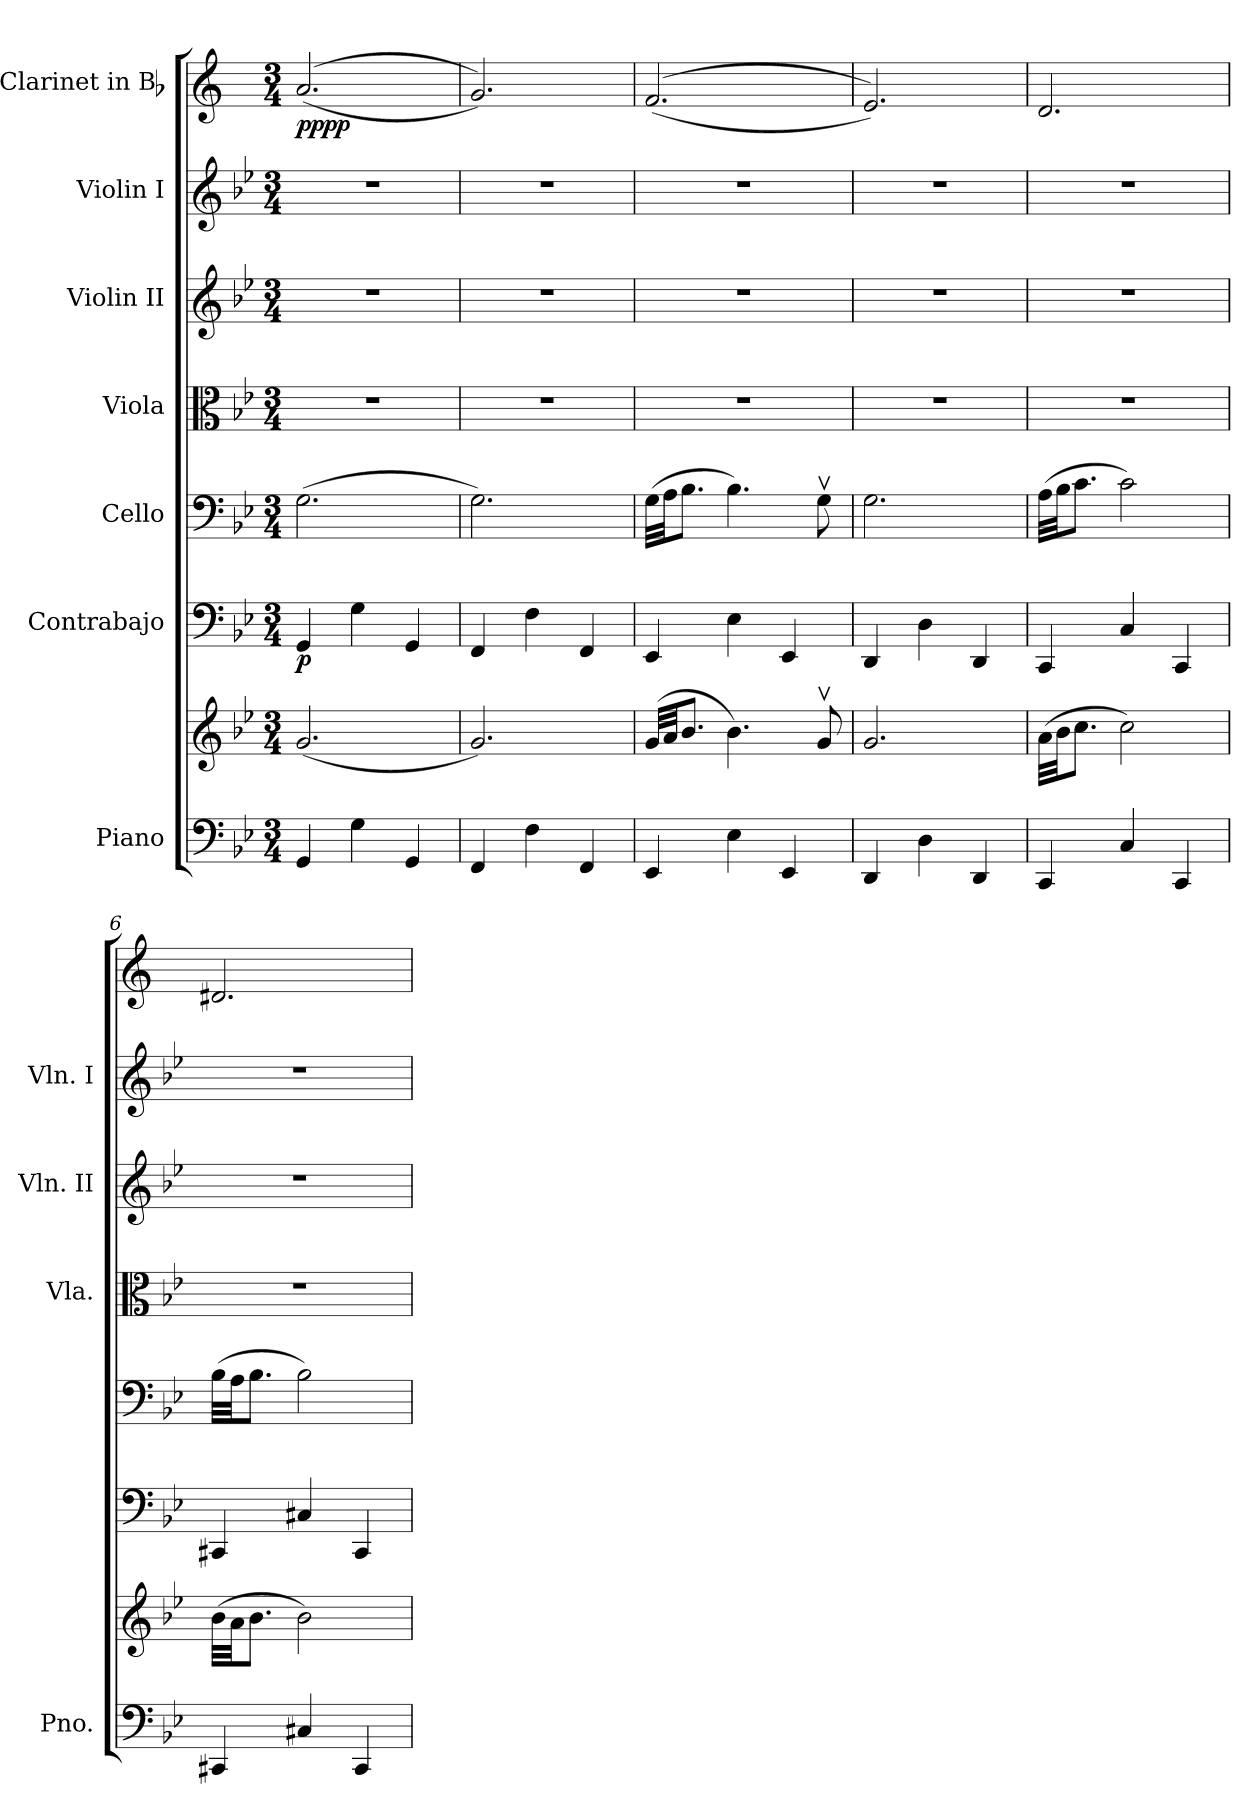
**kern	**kern	**dynam	**kern	**dynam	**kern	**dynam	**kern	**kern	**kern	**kern	**dynam
*part7	*part7	*part7	*part6	*part6	*part5	*part5	*part4	*part3	*part2	*part1	*part1
*staff8	*staff7	*staff7/8	*staff6	*staff6	*staff5	*staff5	*staff4	*staff3	*staff2	*staff1	*staff1
*I"Piano	*	*	*I"Contrabajo	*	*I"Cello	*	*I"Viola	*I"Violin II	*I"Violin I	*I"Clarinet in Bb	*
*I'Pno.	*	*	*	*	*	*	*I'Vla.	*I'Vln. II	*I'Vln. I	*	*
*clefF4	*clefG2	*	*clefF4	*	*clefF4	*	*clefC3	*clefG2	*clefG2	*clefG2	*
*	*	*	*ITrd7c12	*	*	*	*	*	*	*ITrd1c2	*
*k[b-e-]	*k[b-e-]	*	*k[b-e-]	*	*k[b-e-]	*	*k[b-e-]	*k[b-e-]	*k[b-e-]	*k[b-e-]	*
*M3/4	*M3/4	*	*M3/4	*	*M3/4	*	*M3/4	*M3/4	*M3/4	*M3/4	*
*MM66	*MM66	*	*MM66	*	*MM66	*	*MM66	*MM66	*MM66	*MM66	*
=1	=1	=1	=1	=1	=1	=1	=1	=1	=1	=1	=1
!	!	!LO:DY:b=2	!	!	!	!	!	!	!	!	!
!	!	!LO:DY:n=1:b	!	!LO:DY:b	!	!LO:DY:b	!	!	!	!	!
!	!	!	!	!	!	!LO:DY:n=1:b	!	!	!	!	!LO:DY:b
!	!	!	!	!	!	!	!	!	!	!	!LO:DY:n=1:b
4GG/	(2.g/	p mp	4GGG/	p	(2.G\	p mp	2.r	2.r	2.r	((2.g/	pp pp
4G\	.	.	4GG\	.	.	.	.	.	.	.	.
4GG/	.	.	4GGG/	.	.	.	.	.	.	.	.
=2	=2	=2	=2	=2	=2	=2	=2	=2	=2	=2	=2
4FF/	2.g/)	.	4FFF/	.	2.G\)	.	2.r	2.r	2.r	2.f/))	.
4F\	.	.	4FF\	.	.	.	.	.	.	.	.
4FF/	.	.	4FFF/	.	.	.	.	.	.	.	.
=3	=3	=3	=3	=3	=3	=3	=3	=3	=3	=3	=3
4EE-/	(>32g/LLL	.	4EEE-/	.	(>32G\LLL	.	2.r	2.r	2.r	((2.e-/	.
.	32a/JJ	.	.	.	32A\JJ	.	.	.	.	.	.
.	8.b-\J	.	.	.	8.B-\J	.	.	.	.	.	.
4E-\	4.b-\)	.	4EE-\	.	4.B-\)	.	.	.	.	.	.
4EE-/	.	.	4EEE-/	.	.	.	.	.	.	.	.
.	8gv/	.	.	.	8Gv\	.	.	.	.	.	.
=4	=4	=4	=4	=4	=4	=4	=4	=4	=4	=4	=4
4DD/	2.g/	.	4DDD/	.	2.G\	.	2.r	2.r	2.r	2.d/))	.
4D\	.	.	4DD\	.	.	.	.	.	.	.	.
4DD/	.	.	4DDD/	.	.	.	.	.	.	.	.
=5	=5	=5	=5	=5	=5	=5	=5	=5	=5	=5	=5
4CC/	(>32a/LLL	.	4CCC/	.	(>32A\LLL	.	2.r	2.r	2.r	2.c/	.
.	32b-\JJ	.	.	.	32B-\JJ	.	.	.	.	.	.
.	8.cc\J	.	.	.	8.c\J	.	.	.	.	.	.
4C/	2cc\)	.	4CC/	.	2c\)	.	.	.	.	.	.
4CC/	.	.	4CCC/	.	.	.	.	.	.	.	.
=6	=6	=6	=6	=6	=6	=6	=6	=6	=6	=6	=6
4CC#X/	(>32b-\LLL	.	4CCC#X/	.	(>32B-\LLL	.	2.r	2.r	2.r	2.c#X/	.
.	32a/JJ	.	.	.	32A\JJ	.	.	.	.	.	.
.	8.b-\J	.	.	.	8.B-\J	.	.	.	.	.	.
4C#X/	2b-\)	.	4CC#X/	.	2B-\)	.	.	.	.	.	.
4CC#/	.	.	4CCC#/	.	.	.	.	.	.	.	.
=	=	=	=	=	=	=	=	=	=	=	=
*-	*-	*-	*-	*-	*-	*-	*-	*-	*-	*-	*-
